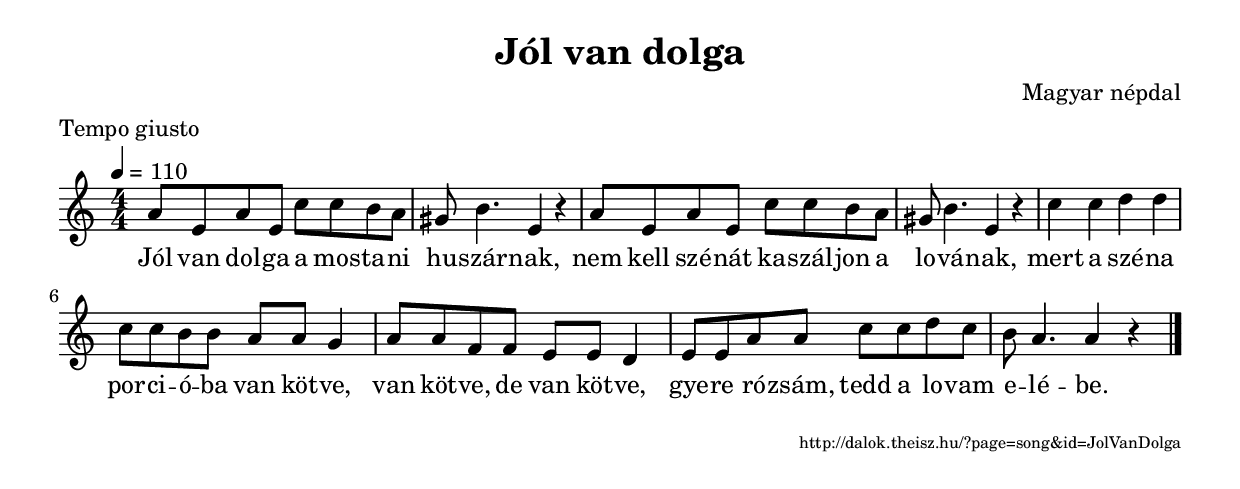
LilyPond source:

\version "2.10.33"


\header {
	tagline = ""	title = "Jól van dolga"
	composer = "Magyar népdal"
	meter = "Tempo giusto"
}

VoiceA = { \key a \minor \override Staff.TimeSignature #'style = #'()  \time 4/4 \tempo 4=110
	\relative f' { a8 e a e c' c b a gis b4. e,4 r
a8 e a e c' c b a gis b4. e,4 r
c'4 c d d c8 c b b a a g4 a8 a f f e e d4
e8 e a a c c d c b a4. a4 r \bar "|."
	}
}
SplitLyricsA = \lyricmode { 
Jól van dol -- ga a mos -- ta -- ni hu -- szár -- nak,
nem kell szé -- nát ka -- szál -- jon a lo -- vá -- nak,
mert a szé -- na por -- ci -- ó -- ba van köt -- ve, van köt -- ve, de van köt -- ve,
gye -- re ró -- zsám, tedd a lo -- vam e -- lé -- be.
}
\score {
	<<
		\context Voice = songStaff { \VoiceA }
		\lyricsto "songStaff" \new Lyrics \SplitLyricsA
	>>
	\layout {
		indent = #0
	}
}

\score {
	<<
		\context Voice = songStaff { \VoiceA }
	>>
	\midi {
	}
}

\markup { \fill-line { \hspace #1 \super http://dalok.theisz.hu/?page=song&id=JolVanDolga } }

\paper {
}
